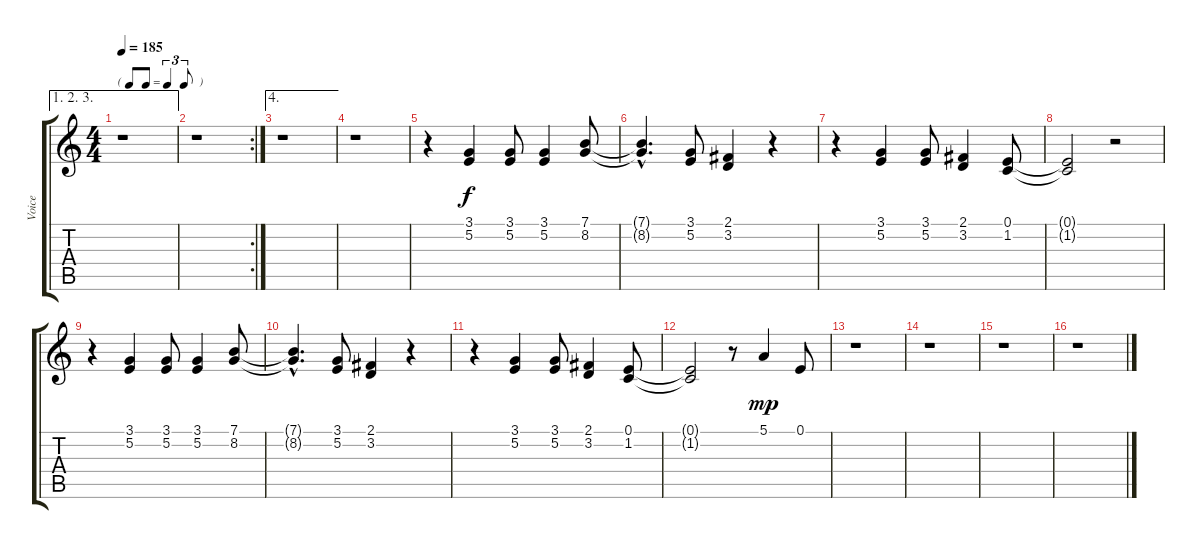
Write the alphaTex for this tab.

\track ("Voice" "Voice") {instrument cello}
\staff {score tabs}
\tuning (E4 B3 G3 D3 A2 E2) {hide}
\ae (1 2 3)
\ts (4 4)
\tf triplet8th
\tempo 185
\clef g2
\ks c
r.1{dy mp} |
\rc 2
r.1 |
\ae 4
r.1 |
r.1 |
r.4 (3.1 5.2).4{dy f} (3.1 5.2).8 (3.1 5.2).4 (7.1 8.2).8 |
(7.1{hac t} 8.2{hac t}).4{d} (3.1 5.2).8 (2.1 3.2).4 r.4 |
r.4 (3.1 5.2).4 (3.1 5.2).8 (2.1 3.2).4 (0.1 1.2).8 |
(0.1{t} 1.2{t}).2 r.2 |
r.4 (3.1 5.2).4 (3.1 5.2).8 (3.1 5.2).4 (7.1 8.2).8 |
(7.1{hac t} 8.2{hac t}).4{d} (3.1 5.2).8 (2.1 3.2).4 r.4 |
r.4 (3.1 5.2).4 (3.1 5.2).8 (2.1 3.2).4 (0.1 1.2).8 |
(0.1{t} 1.2{t}).2 r.8 5.1.4{dy mp} 0.1.8 |
r.1 |
r.1 |
r.1 |
r.1
